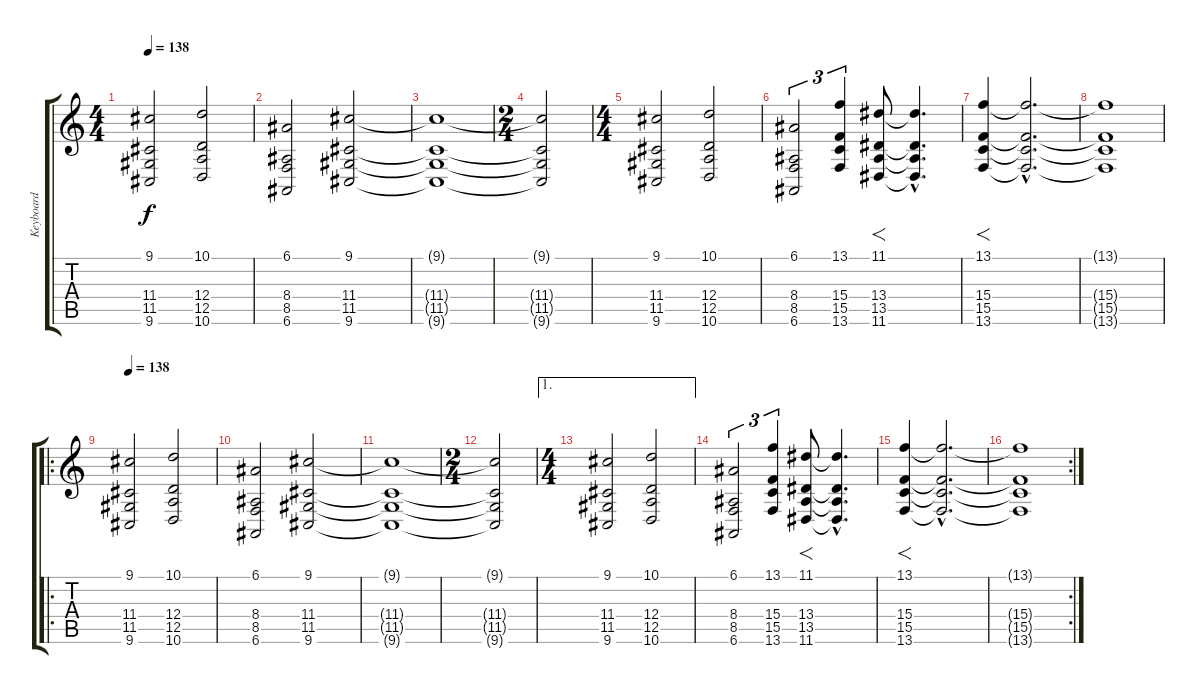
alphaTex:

\track ("Keyboard" "Keyboard") {instrument pad4choir}
\staff {score tabs}
\tuning (E4 B3 G3 D3 A2 E2) {hide}
\ts (4 4)
\tempo 138
\clef g2
\ks c
(9.1 11.4 11.5 9.6).2{dy f} (10.1 12.4 12.5 10.6).2 |
(6.1 8.4 8.5 6.6).2 (9.1 11.4 11.5 9.6).2 |
(9.1{t} 11.4{t} 11.5{t} 9.6{t}).1 |
\ts (2 4)
(9.1{t} 11.4{t} 11.5{t} 9.6{t}).2 |
\ts (4 4)
(9.1 11.4 11.5 9.6).2 (10.1 12.4 12.5 10.6).2 |
(6.1 8.4 8.5 6.6).2{tu (3 2)} (13.1 15.4 15.5 13.6).4{tu (3 2)} (11.1 13.4 13.5 11.6).8{f} (11.1{hac t} 13.4{hac t} 13.5{hac t} 11.6{hac t}).4{d} |
(13.1 15.4 15.5 13.6).4{f} (13.1{hac t} 15.4{hac t} 15.5{hac t} 13.6{hac t}).2{d} |
(13.1{t} 15.4{t} 15.5{t} 13.6{t}).1 |
\ro
\tempo 138
(9.1 11.4 11.5 9.6).2 (10.1 12.4 12.5 10.6).2 |
(6.1 8.4 8.5 6.6).2 (9.1 11.4 11.5 9.6).2 |
(9.1{t} 11.4{t} 11.5{t} 9.6{t}).1 |
\ts (2 4)
(9.1{t} 11.4{t} 11.5{t} 9.6{t}).2 |
\ae 1
\ts (4 4)
(9.1 11.4 11.5 9.6).2 (10.1 12.4 12.5 10.6).2 |
(6.1 8.4 8.5 6.6).2{tu (3 2)} (13.1 15.4 15.5 13.6).4{tu (3 2)} (11.1 13.4 13.5 11.6).8{f} (11.1{hac t} 13.4{hac t} 13.5{hac t} 11.6{hac t}).4{d} |
(13.1 15.4 15.5 13.6).4{f} (13.1{hac t} 15.4{hac t} 15.5{hac t} 13.6{hac t}).2{d} |
\rc 2
(13.1{t} 15.4{t} 15.5{t} 13.6{t}).1
